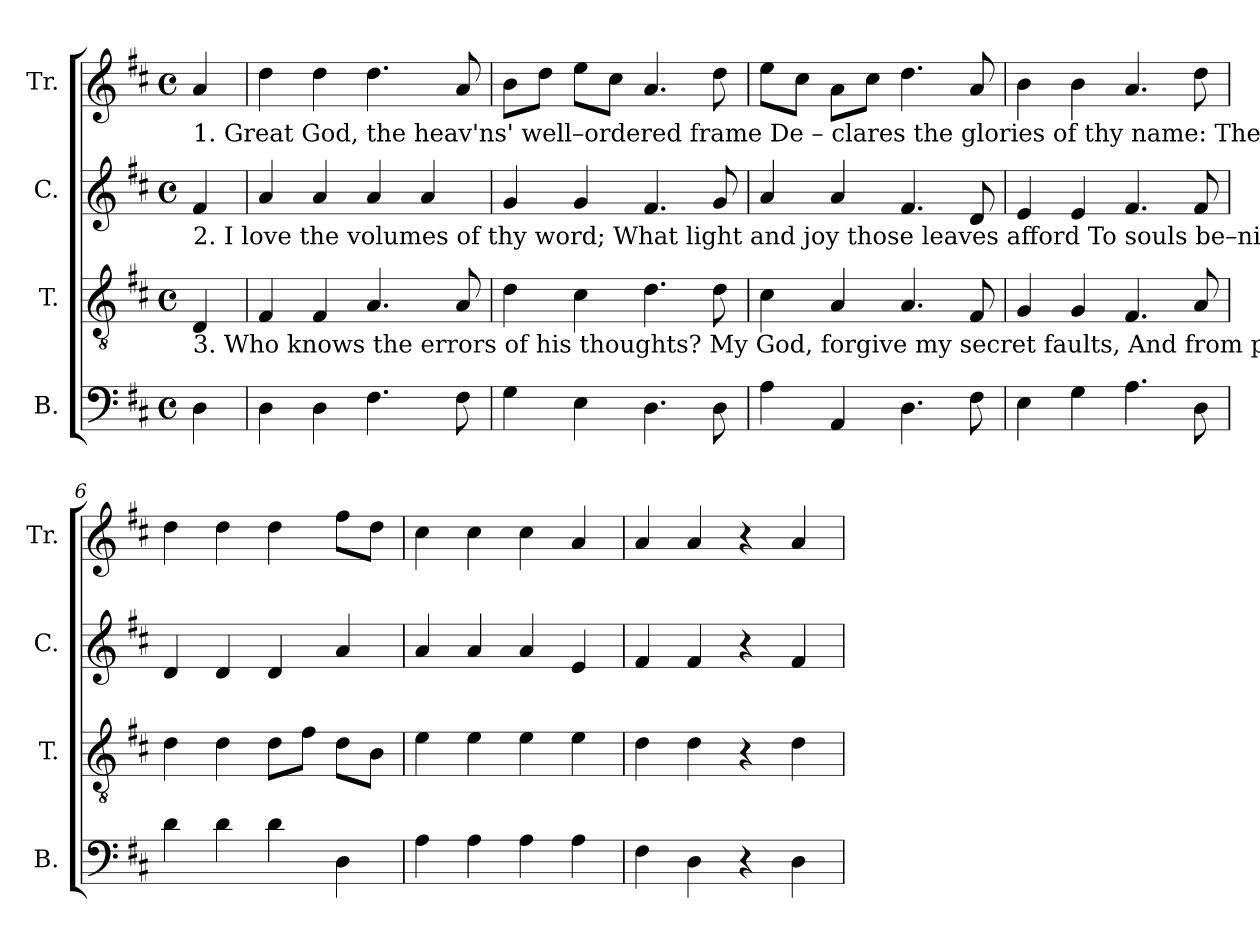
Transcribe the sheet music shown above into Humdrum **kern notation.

**kern	**kern	**kern	**kern
*part4	*part3	*part2	*part1
*staff4	*staff3	*staff2	*staff1
*I"B.	*I"T.	*I"C.	*I"Tr.
*I'B.	*I'T.	*I'C.	*I'Tr.
*clefF4	*clefGv2	*clefG2	*clefG2
*k[f#c#]	*k[f#c#]	*k[f#c#]	*k[f#c#]
*M4/4	*M4/4	*M4/4	*M4/4
*met(c)	*met(c)	*met(c)	*met(c)
*MM90	*MM90	*MM90	*MM90
=1	=1	=1	=1
!	!	!	!LO:TX:b:t=1. Great God, the heav'ns' well–ordered  frame   De – clares    the    glories     of  thy name&colon; There  thy  rich  works   of   wonder  shine;  A thousand.   A    thousand   starry   beauties
!	!	!LO:TX:b:t=2. I    love   the  volumes     of      thy   word;  What  light  and     joy   those  leaves afford   To    souls  be–nigh–ted and distressed!  Thy precepts,   Thy precepts guide my doubtful	!
!	!LO:TX:b:t=3. Who knows the  errors      of  his thoughts?   My    God,     forgive       my  secret   faults, And  from   presumptuous  sins restrain&colon;  Accept  my,     Accept     my  poor attempts  of	!	!
4D!\	4D!/	4f#!/	4a!/
=2	=2	=2	=2
4D!\	4F#!/	4a!/	4dd!\
4D!\	4F#!/	4a!/	4dd!\
4.F#!\	4.A!/	4a!/	4.dd!\
.	.	4a!/	.
8F#!\	8A!/	.	8a!/
=3	=3	=3	=3
4G!\	4d!\	4g!/	8b!\L
.	.	.	8dd!\J
4E!\	4c#!\	4g!/	8ee!\L
.	.	.	8cc#!\J
4.D!\	4.d!\	4.f#!/	4.a!/
8D!\	8d!\	8g!/	8dd!\
=4	=4	=4	=4
4A!\	4c#!\	4a!/	8ee!\L
.	.	.	8cc#!\J
4AA!/	4A!/	4a!/	8a!\L
.	.	.	8cc#!\J
4.D!\	4.A!/	4.f#!/	4.dd!\
8F#!\	8F#!/	8d!/	8a!/
=5	=5	=5	=5
4E!\	4G!/	4e!/	4b!\
4G!\	4G!/	4e!/	4b!\
4.A!\	4.F#!/	4.f#!/	4.a!/
8D!\	8A!/	8f#!/	8dd!\
=6	=6	=6	=6
4d!\	4d!\	4d!/	4dd!\
4d!\	4d!\	4d!/	4dd!\
4d!\	8d!\L	4d!/	4dd!\
.	8f#!\J	.	.
4D!\	8d!\L	4a!/	8ff#!\L
.	8B!\J	.	8dd!\J
=7	=7	=7	=7
4A!\	4e!\	4a!/	4cc#!\
4A!\	4e!\	4a!/	4cc#!\
4A!\	4e!\	4a!/	4cc#!\
4A!\	4e!\	4e!/	4a!/
=8	=8	=8	=8
4F#!\	4d!\	4f#!/	4a!/
4D!\	4d!\	4f#!/	4a!/
4r	4r	4r	4r
4D!\	4d!\	4f#!/	4a!/
=	=	=	=
*-	*-	*-	*-
